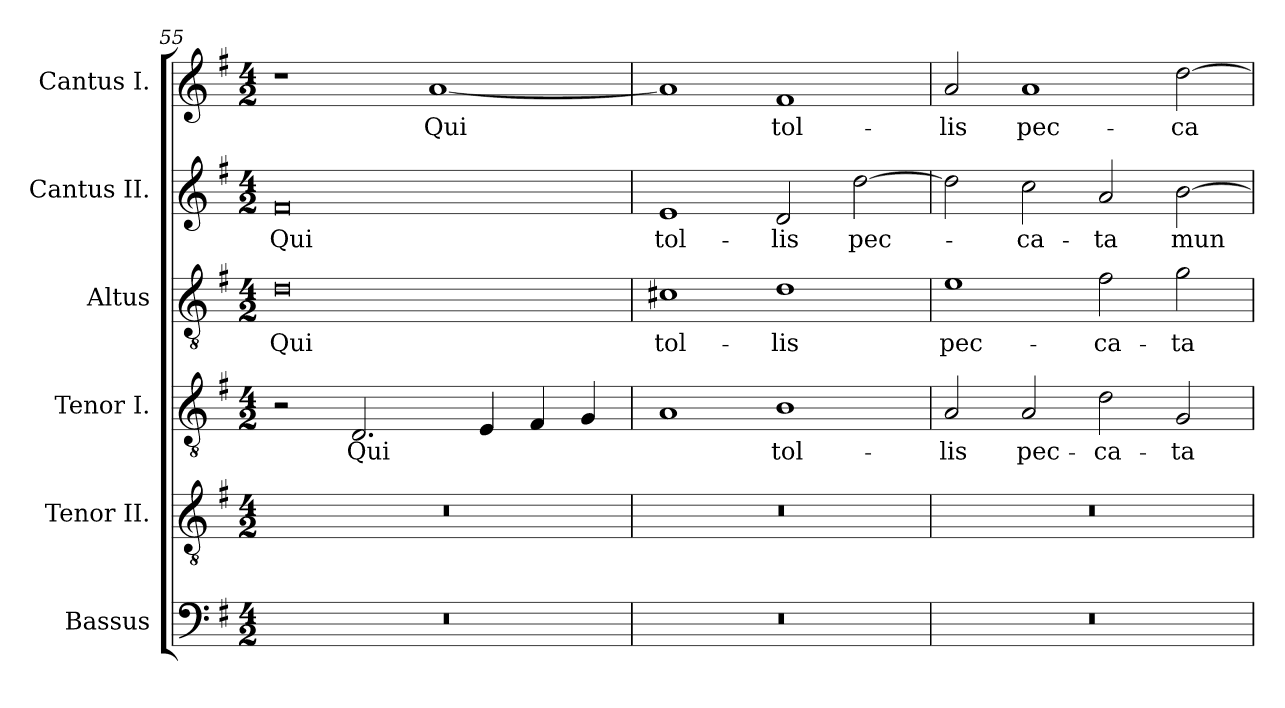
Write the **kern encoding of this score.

**kern	**kern	**kern	**text	**kern	**text	**kern	**text	**kern	**text
*part6	*part5	*part4	*part4	*part3	*part3	*part2	*part2	*part1	*part1
*staff6	*staff5	*staff4	*staff4	*staff3	*staff3	*staff2	*staff2	*staff1	*staff1
*I"Bassus	*I"Tenor II.	*I"Tenor I.	*	*I"Altus	*	*I"Cantus II.	*	*I"Cantus I.	*
*I'B.	*I'T. II.	*I'T. I.	*	*I'A.	*	*I'C. II	*	*I'C. I	*
!!LO:PB:g=z
*clefF4	*clefGv2	*clefGv2	*	*clefGv2	*	*clefG2	*	*clefG2	*
*	*ITrd7c12	*ITrd7c12	*	*ITrd7c12	*	*	*	*	*
*k[f#]	*k[f#]	*k[f#]	*	*k[f#]	*	*k[f#]	*	*k[f#]	*
*G:	*G:	*G:	*	*G:	*	*G:	*	*G:	*
*M4/2	*M4/2	*M4/2	*	*M4/2	*	*M4/2	*	*M4/2	*
=55	=55	=55	=55	=55	=55	=55	=55	=55	=55
!LO:N:vis=1	!LO:N:vis=1	!	!	!	!	!	!	!	!
!	!	!	!	!	!LO:LY:b:color=#000000	!	!	!	!
!	!	!	!	!	!	!	!LO:LY:b:color=#000000	!	!
0r	0r	2r	.	0Di	Qui	0f#i	Qui	1r	.
!	!	!	!LO:LY:b:color=#000000	!	!	!	!	!	!
.	.	2.DDi/	Qui	.	.	.	.	.	.
!	!	!	!	!	!	!	!	!	!LO:LY:b:color=#000000
.	.	.	.	.	.	.	.	[1ai	Qui
.	.	4EEi/	.	.	.	.	.	.	.
.	.	4FF#i/	.	.	.	.	.	.	.
.	.	4GGi/	.	.	.	.	.	.	.
=56	=56	=56	=56	=56	=56	=56	=56	=56	=56
!LO:N:vis=1	!LO:N:vis=1	!	!	!	!	!	!	!	!
!	!	!	!	!	!LO:LY:b:color=#000000	!	!	!	!
!	!	!	!	!	!	!	!LO:LY:b:color=#000000	!	!
0r	0r	1AAi	.	1C#Xi	tol-	1ei	tol-	1ai]	.
!	!	!	!LO:LY:b:color=#000000	!	!	!	!	!	!
!	!	!	!	!	!LO:LY:b:color=#000000	!	!	!	!
!	!	!	!	!	!	!	!LO:LY:b:color=#000000	!	!
!	!	!	!	!	!	!	!	!	!LO:LY:b:color=#000000
.	.	1BBi	tol-	1Di	-lis	2di/	-lis	1f#i	tol-
!	!	!	!	!	!	!	!LO:LY:b:color=#000000	!	!
.	.	.	.	.	.	[2ddi\	pec-	.	.
=57	=57	=57	=57	=57	=57	=57	=57	=57	=57
!LO:N:vis=1	!LO:N:vis=1	!	!	!	!	!	!	!	!
!	!	!	!LO:LY:b:color=#000000	!	!	!	!	!	!
!	!	!	!	!	!LO:LY:b:color=#000000	!	!	!	!
!	!	!	!	!	!	!	!	!	!LO:LY:b:color=#000000
0r	0r	2AAi/	-lis	1Ei	pec-	2ddi\]	.	2ai/	-lis
!	!	!	!LO:LY:b:color=#000000	!	!	!	!	!	!
!	!	!	!	!	!	!	!LO:LY:b:color=#000000	!	!
!	!	!	!	!	!	!	!	!	!LO:LY:b:color=#000000
.	.	2AAi/	pec-	.	.	2cci\	-ca-	1ai	pec-
!	!	!	!LO:LY:b:color=#000000	!	!	!	!	!	!
!	!	!	!	!	!LO:LY:b:color=#000000	!	!	!	!
!	!	!	!	!	!	!	!LO:LY:b:color=#000000	!	!
.	.	2Di\	-ca-	2F#i\	-ca-	2ai/	-ta	.	.
!	!	!	!LO:LY:b:color=#000000	!	!	!	!	!	!
!	!	!	!	!	!LO:LY:b:color=#000000	!	!	!	!
!	!	!	!	!	!	!	!LO:LY:b:color=#000000	!	!
!	!	!	!	!	!	!	!	!	!LO:LY:b:color=#000000
.	.	2GGi/	-ta	2Gi\	-ta	[2bi\	mun-	[2ddi\	-ca-
=	=	=	=	=	=	=	=	=	=
*-	*-	*-	*-	*-	*-	*-	*-	*-	*-
